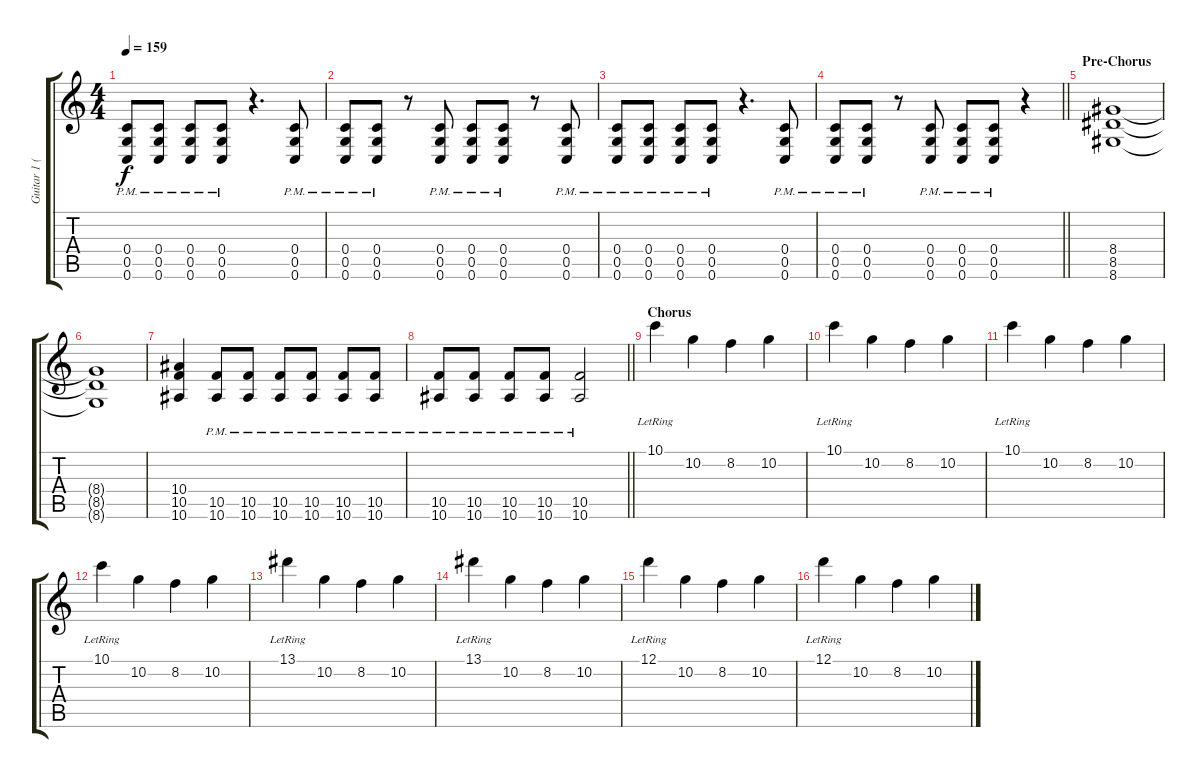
\track ("Guitar 1 (Dan Jacobs)" "Guitar 1 (") {instrument distortionguitar}
\staff {score tabs}
\tuning (D4 A3 F3 C3 G2 C2) {hide}
\ts (4 4)
\tempo 159
\clef g2
\ks c
(0.4{pm} 0.5{pm} 0.6{pm}).8{dy f} (0.4{pm} 0.5{pm} 0.6{pm}).8 (0.4{pm} 0.5{pm} 0.6{pm}).8 (0.4{pm} 0.5{pm} 0.6{pm}).8 r.4{d} (0.4{pm} 0.5{pm} 0.6{pm}).8 |
(0.4{pm} 0.5{pm} 0.6{pm}).8 (0.4{pm} 0.5{pm} 0.6{pm}).8 r.8 (0.4{pm} 0.5{pm} 0.6{pm}).8 (0.4{pm} 0.5{pm} 0.6{pm}).8 (0.4{pm} 0.5{pm} 0.6{pm}).8 r.8 (0.4{pm} 0.5{pm} 0.6{pm}).8 |
(0.4{pm} 0.5{pm} 0.6{pm}).8 (0.4{pm} 0.5{pm} 0.6{pm}).8 (0.4{pm} 0.5{pm} 0.6{pm}).8 (0.4{pm} 0.5{pm} 0.6{pm}).8 r.4{d} (0.4{pm} 0.5{pm} 0.6{pm}).8 |
\barLineRight lightlight
(0.4{pm} 0.5{pm} 0.6{pm}).8 (0.4{pm} 0.5{pm} 0.6{pm}).8 r.8 (0.4{pm} 0.5{pm} 0.6{pm}).8 (0.4{pm} 0.5{pm} 0.6{pm}).8 (0.4{pm} 0.5{pm} 0.6{pm}).8 r.4 |
\section ("" "Pre-Chorus")
(8.4 8.5 8.6).1 |
(8.4{t} 8.5{t} 8.6{t}).1 |
(10.4 10.5 10.6).4 (10.5{pm} 10.6{pm}).8 (10.5{pm} 10.6{pm}).8 (10.5{pm} 10.6{pm}).8 (10.5{pm} 10.6{pm}).8 (10.5{pm} 10.6{pm}).8 (10.5{pm} 10.6{pm}).8 |
\barLineRight lightlight
(10.5{pm} 10.6{pm}).8 (10.5{pm} 10.6{pm}).8 (10.5{pm} 10.6{pm}).8 (10.5{pm} 10.6{pm}).8 (10.5{pm} 10.6{pm}).2 |
\section ("" "Chorus")
10.1{lr}.4{volume 6} 10.2.4 8.2.4 10.2.4 |
10.1{lr}.4 10.2.4 8.2.4 10.2.4 |
10.1{lr}.4 10.2.4 8.2.4 10.2.4 |
10.1{lr}.4 10.2.4 8.2.4 10.2.4 |
13.1{lr}.4 10.2.4 8.2.4 10.2.4 |
13.1{lr}.4 10.2.4 8.2.4 10.2.4 |
12.1{lr}.4 10.2.4 8.2.4 10.2.4 |
12.1{lr}.4 10.2.4 8.2.4 10.2.4
